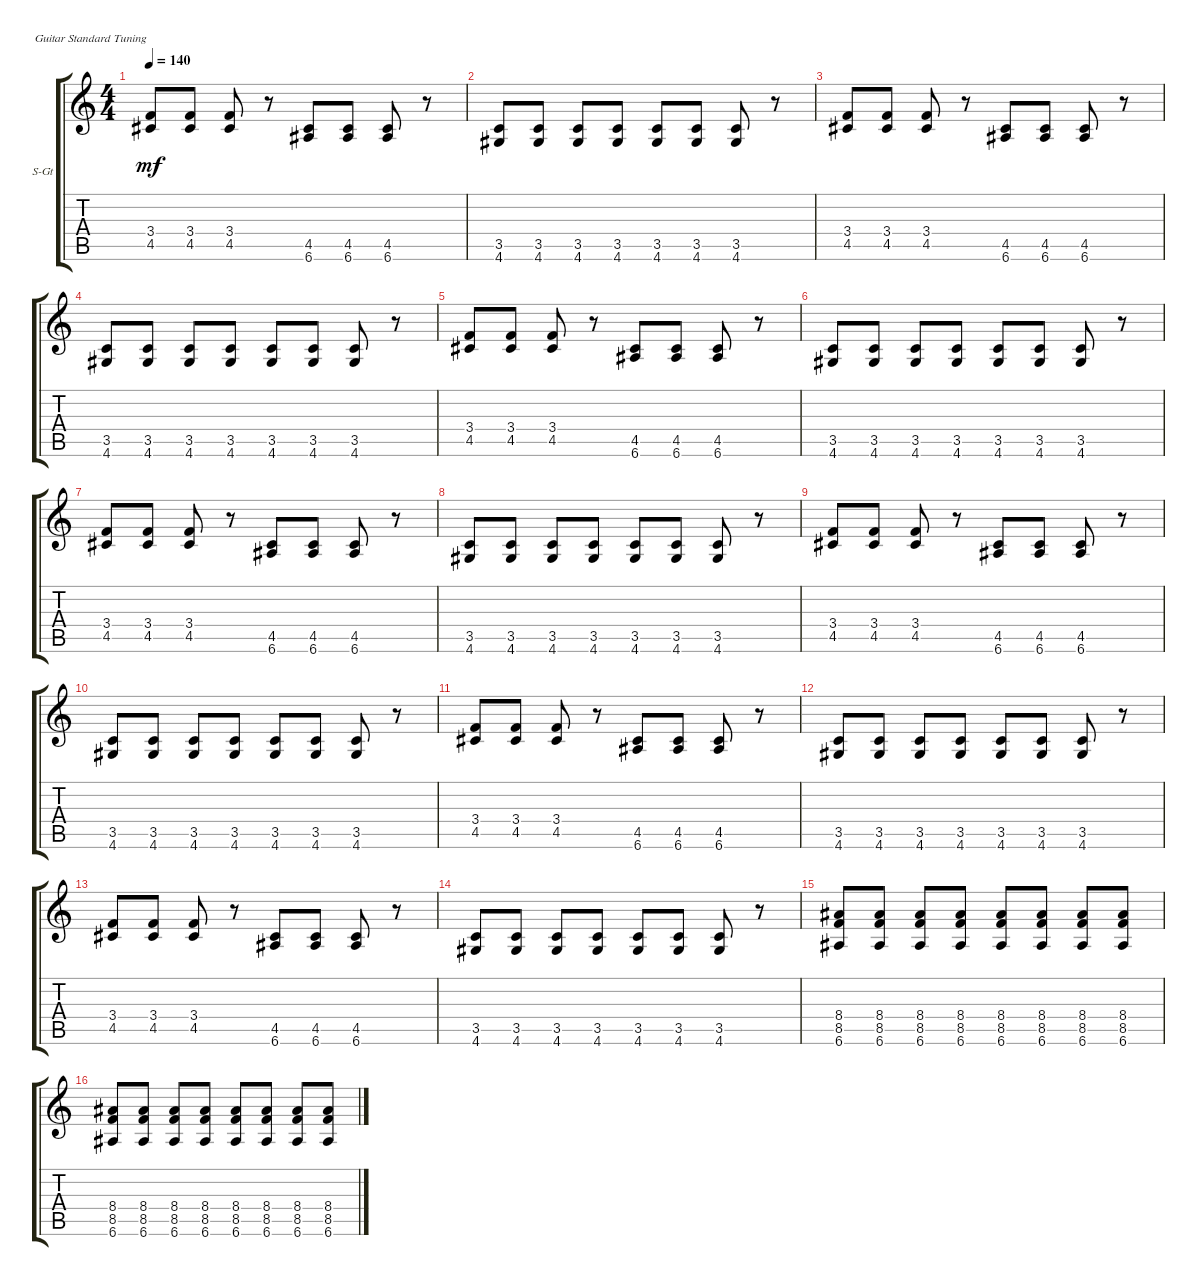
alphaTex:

\defaultSystemsLayout 4
\bracketExtendMode groupsimilarinstruments
\firstSystemTrackNameOrientation horizontal
\otherSystemsTrackNameOrientation horizontal
\track ("Steel Guitar" "S-Gt") {instrument acousticguitarsteel}
\staff {score tabs}
\tuning (E4 B3 G3 D3 A2 E2)
\ts (4 4)
\tempo 140
\clef g2
\ks c
(3.4 4.5).8{dy mf instrument acousticguitarsteel} (3.4 4.5).8 (3.4 4.5).8 r.8 (4.5 6.6).8 (4.5 6.6).8 (4.5 6.6).8 r.8 |
(3.5 4.6).8 (3.5 4.6).8 (3.5 4.6).8 (3.5 4.6).8 (3.5 4.6).8 (3.5 4.6).8 (3.5 4.6).8 r.8 |
(3.4 4.5).8 (3.4 4.5).8 (3.4 4.5).8 r.8 (4.5 6.6).8 (4.5 6.6).8 (4.5 6.6).8 r.8 |
(3.5 4.6).8 (3.5 4.6).8 (3.5 4.6).8 (3.5 4.6).8 (3.5 4.6).8 (3.5 4.6).8 (3.5 4.6).8 r.8 |
(3.4 4.5).8 (3.4 4.5).8 (3.4 4.5).8 r.8 (4.5 6.6).8 (4.5 6.6).8 (4.5 6.6).8 r.8 |
(3.5 4.6).8 (3.5 4.6).8 (3.5 4.6).8 (3.5 4.6).8 (3.5 4.6).8 (3.5 4.6).8 (3.5 4.6).8 r.8 |
(3.4 4.5).8 (3.4 4.5).8 (3.4 4.5).8 r.8 (4.5 6.6).8 (4.5 6.6).8 (4.5 6.6).8 r.8 |
(3.5 4.6).8 (3.5 4.6).8 (3.5 4.6).8 (3.5 4.6).8 (3.5 4.6).8 (3.5 4.6).8 (3.5 4.6).8 r.8 |
(3.4 4.5).8 (3.4 4.5).8 (3.4 4.5).8 r.8 (4.5 6.6).8 (4.5 6.6).8 (4.5 6.6).8 r.8 |
(3.5 4.6).8 (3.5 4.6).8 (3.5 4.6).8 (3.5 4.6).8 (3.5 4.6).8 (3.5 4.6).8 (3.5 4.6).8 r.8 |
(3.4 4.5).8 (3.4 4.5).8 (3.4 4.5).8 r.8 (4.5 6.6).8 (4.5 6.6).8 (4.5 6.6).8 r.8 |
(3.5 4.6).8 (3.5 4.6).8 (3.5 4.6).8 (3.5 4.6).8 (3.5 4.6).8 (3.5 4.6).8 (3.5 4.6).8 r.8 |
(3.4 4.5).8 (3.4 4.5).8 (3.4 4.5).8 r.8 (4.5 6.6).8 (4.5 6.6).8 (4.5 6.6).8 r.8 |
(3.5 4.6).8 (3.5 4.6).8 (3.5 4.6).8 (3.5 4.6).8 (3.5 4.6).8 (3.5 4.6).8 (3.5 4.6).8 r.8 |
(6.6 8.5 8.4).8 (8.4 8.5 6.6).8 (8.4 8.5 6.6).8 (8.4 8.5 6.6).8 (8.4 8.5 6.6).8 (8.4 8.5 6.6).8 (8.4 8.5 6.6).8 (8.4 8.5 6.6).8 |
(6.6 8.5 8.4).8 (8.4 8.5 6.6).8 (8.4 8.5 6.6).8 (8.4 8.5 6.6).8 (8.4 8.5 6.6).8 (8.4 8.5 6.6).8 (8.4 8.5 6.6).8 (8.4 8.5 6.6).8
